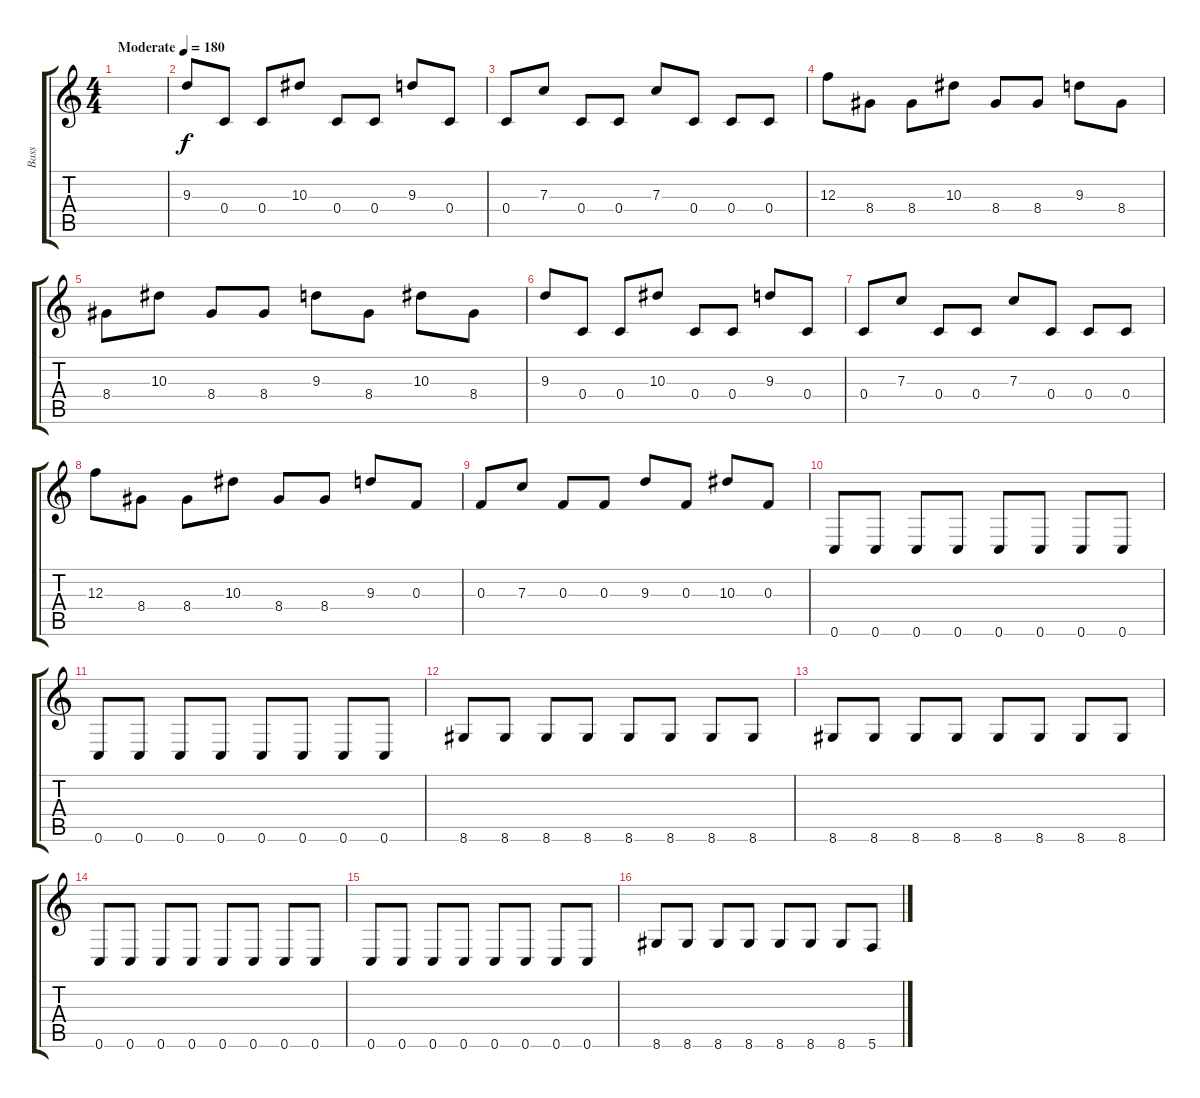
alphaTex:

\track ("Bass" "Bass") {instrument electricbassfinger}
\staff {score tabs}
\tuning (D4 A3 F3 C3 G2 C2) {hide}
\ts (4 4)
\tempo (180 "Moderate")
\clef g2
\ks c
|
9.3.8 0.4.8 0.4.8 10.3.8 0.4.8 0.4.8 9.3.8 0.4.8 |
0.4.8 7.3.8 0.4.8 0.4.8 7.3.8 0.4.8 0.4.8 0.4.8 |
12.3.8 8.4.8 8.4.8 10.3.8 8.4.8 8.4.8 9.3.8 8.4.8 |
8.4.8 10.3.8 8.4.8 8.4.8 9.3.8 8.4.8 10.3.8 8.4.8 |
9.3.8 0.4.8 0.4.8 10.3.8 0.4.8 0.4.8 9.3.8 0.4.8 |
0.4.8 7.3.8 0.4.8 0.4.8 7.3.8 0.4.8 0.4.8 0.4.8 |
12.3.8 8.4.8 8.4.8 10.3.8 8.4.8 8.4.8 9.3.8 0.3.8 |
0.3.8 7.3.8 0.3.8 0.3.8 9.3.8 0.3.8 10.3.8 0.3.8 |
0.6.8 0.6.8 0.6.8 0.6.8 0.6.8 0.6.8 0.6.8 0.6.8 |
0.6.8 0.6.8 0.6.8 0.6.8 0.6.8 0.6.8 0.6.8 0.6.8 |
8.6.8 8.6.8 8.6.8 8.6.8 8.6.8 8.6.8 8.6.8 8.6.8 |
8.6.8 8.6.8 8.6.8 8.6.8 8.6.8 8.6.8 8.6.8 8.6.8 |
0.6.8 0.6.8 0.6.8 0.6.8 0.6.8 0.6.8 0.6.8 0.6.8 |
0.6.8 0.6.8 0.6.8 0.6.8 0.6.8 0.6.8 0.6.8 0.6.8 |
8.6.8 8.6.8 8.6.8 8.6.8 8.6.8 8.6.8 8.6.8 5.6.8
